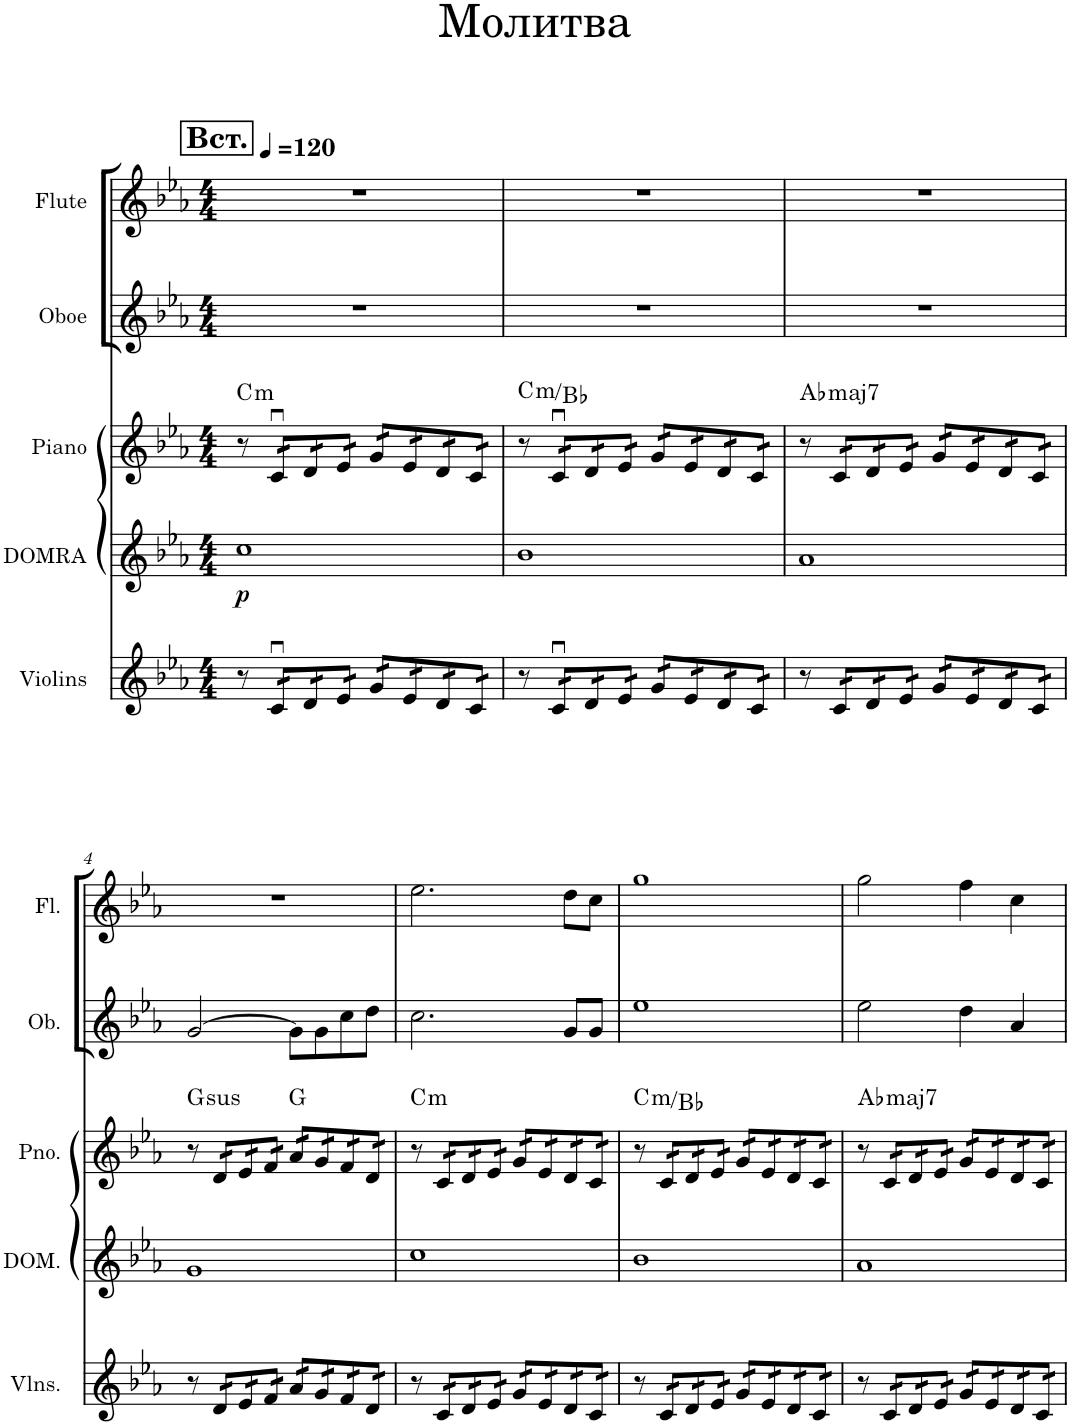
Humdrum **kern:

**kern	**kern	**dynam	**kern	**harte	**kern	**kern
*part5	*part4	*part4	*part3	*part3	*part2	*part1
*staff5	*staff4	*staff4	*staff3	*	*staff2	*staff1
*I"Violins	*I"DOMRA	*	*I"Piano	*	*I"Oboe	*I"Flute
*I'Vlns.	*I'DOM.	*	*I'Pno.	*	*I'Ob.	*I'Fl.
*clefG2	*clefG2	*	*clefG2	*	*clefG2	*clefG2
*k[b-e-a-]	*k[b-e-a-]	*	*k[b-e-a-]	*	*k[b-e-a-]	*k[b-e-a-]
*M4/4	*M4/4	*	*M4/4	*	*M4/4	*M4/4
*MM120	*MM120	*	*MM120	*	*MM120	*MM120
!!LO:REH:place=s1:a:B:cj:fs=14:t=Вст.
=1	=1	=1	=1	=1	=1	=1
!	!	!LO:DY:b	!	!LO:H:kt=m	!	!
8r	1cc	p	8r	C:min	1r	1r
*tremolo	*	*	*	*	*	*
*	*	*	*tremolo	*	*	*
16cu/LL	.	.	16cu/LL	.	.	.
16cu/	.	.	16cu/	.	.	.
16d/	.	.	16d/	.	.	.
16d/	.	.	16d/	.	.	.
16e-/	.	.	16e-/	.	.	.
16e-/JJ	.	.	16e-/JJ	.	.	.
16g/LL	.	.	16g/LL	.	.	.
16g/	.	.	16g/	.	.	.
16e-/	.	.	16e-/	.	.	.
16e-/	.	.	16e-/	.	.	.
16d/	.	.	16d/	.	.	.
16d/	.	.	16d/	.	.	.
16c/	.	.	16c/	.	.	.
16c/JJ	.	.	16c/JJ	.	.	.
=2	=2	=2	=2	=2	=2	=2
!	!	!	!	!LO:H:kt=m	!	!
8r	1b-	.	8r	C:min/b7	1r	1r
16cu/LL	.	.	16cu/LL	.	.	.
16cu/	.	.	16cu/	.	.	.
16d/	.	.	16d/	.	.	.
16d/	.	.	16d/	.	.	.
16e-/	.	.	16e-/	.	.	.
16e-/JJ	.	.	16e-/JJ	.	.	.
16g/LL	.	.	16g/LL	.	.	.
16g/	.	.	16g/	.	.	.
16e-/	.	.	16e-/	.	.	.
16e-/	.	.	16e-/	.	.	.
16d/	.	.	16d/	.	.	.
16d/	.	.	16d/	.	.	.
16c/	.	.	16c/	.	.	.
16c/JJ	.	.	16c/JJ	.	.	.
=3	=3	=3	=3	=3	=3	=3
!	!	!	!	!LO:H:kt=maj7	!	!
8r	1a-	.	8r	Ab:maj7	1r	1r
16c/LL	.	.	16c/LL	.	.	.
16c/	.	.	16c/	.	.	.
16d/	.	.	16d/	.	.	.
16d/	.	.	16d/	.	.	.
16e-/	.	.	16e-/	.	.	.
16e-/JJ	.	.	16e-/JJ	.	.	.
16g/LL	.	.	16g/LL	.	.	.
16g/	.	.	16g/	.	.	.
16e-/	.	.	16e-/	.	.	.
16e-/	.	.	16e-/	.	.	.
16d/	.	.	16d/	.	.	.
16d/	.	.	16d/	.	.	.
16c/	.	.	16c/	.	.	.
16c/JJ	.	.	16c/JJ	.	.	.
!!LO:LB:g=z
=4	=4	=4	=4	=4	=4	=4
!	!	!	!	!LO:H:kt=sus	!	!
8r	1g	.	8r	G:sus4	[2g/	1r
16d/LL	.	.	16d/LL	.	.	.
16d/	.	.	16d/	.	.	.
16e-/	.	.	16e-/	.	.	.
16e-/	.	.	16e-/	.	.	.
16f/	.	.	16f/	.	.	.
16f/JJ	.	.	16f/JJ	.	.	.
16a-/LL	.	.	16a-/LL	G:maj	8g\L]	.
16a-/	.	.	16a-/	.	.	.
16g/	.	.	16g/	.	8g\	.
16g/	.	.	16g/	.	.	.
16f/	.	.	16f/	.	8cc\	.
16f/	.	.	16f/	.	.	.
16d/	.	.	16d/	.	8dd\J	.
16d/JJ	.	.	16d/JJ	.	.	.
=5	=5	=5	=5	=5	=5	=5
!	!	!	!	!LO:H:kt=m	!	!
8r	1cc	.	8r	C:min	2.cc\	2.ee-\
16c/LL	.	.	16c/LL	.	.	.
16c/	.	.	16c/	.	.	.
16d/	.	.	16d/	.	.	.
16d/	.	.	16d/	.	.	.
16e-/	.	.	16e-/	.	.	.
16e-/JJ	.	.	16e-/JJ	.	.	.
16g/LL	.	.	16g/LL	.	.	.
16g/	.	.	16g/	.	.	.
16e-/	.	.	16e-/	.	.	.
16e-/	.	.	16e-/	.	.	.
16d/	.	.	16d/	.	8g/L	8dd\L
16d/	.	.	16d/	.	.	.
16c/	.	.	16c/	.	8g/J	8cc\J
16c/JJ	.	.	16c/JJ	.	.	.
=6	=6	=6	=6	=6	=6	=6
!	!	!	!	!LO:H:kt=m	!	!
8r	1b-	.	8r	C:min/b7	1ee-	1gg
16c/LL	.	.	16c/LL	.	.	.
16c/	.	.	16c/	.	.	.
16d/	.	.	16d/	.	.	.
16d/	.	.	16d/	.	.	.
16e-/	.	.	16e-/	.	.	.
16e-/JJ	.	.	16e-/JJ	.	.	.
16g/LL	.	.	16g/LL	.	.	.
16g/	.	.	16g/	.	.	.
16e-/	.	.	16e-/	.	.	.
16e-/	.	.	16e-/	.	.	.
16d/	.	.	16d/	.	.	.
16d/	.	.	16d/	.	.	.
16c/	.	.	16c/	.	.	.
16c/JJ	.	.	16c/JJ	.	.	.
=7	=7	=7	=7	=7	=7	=7
!	!	!	!	!LO:H:kt=maj7	!	!
8r	1a-	.	8r	Ab:maj7	2ee-\	2gg\
16c/LL	.	.	16c/LL	.	.	.
16c/	.	.	16c/	.	.	.
16d/	.	.	16d/	.	.	.
16d/	.	.	16d/	.	.	.
16e-/	.	.	16e-/	.	.	.
16e-/JJ	.	.	16e-/JJ	.	.	.
16g/LL	.	.	16g/LL	.	4dd\	4ff\
16g/	.	.	16g/	.	.	.
16e-/	.	.	16e-/	.	.	.
16e-/	.	.	16e-/	.	.	.
16d/	.	.	16d/	.	4a-/	4cc\
16d/	.	.	16d/	.	.	.
16c/	.	.	16c/	.	.	.
16c/JJ	.	.	16c/JJ	.	.	.
*	*	*	*Xtremolo	*	*	*
*Xtremolo	*	*	*	*	*	*
=	=	=	=	=	=	=
*-	*-	*-	*-	*-	*-	*-
